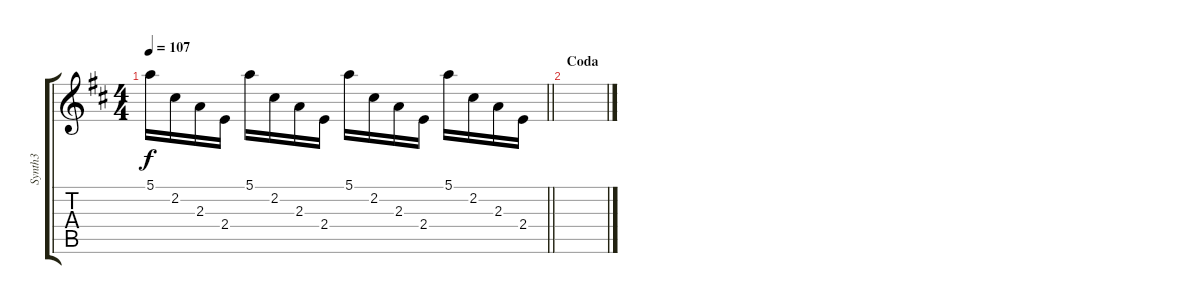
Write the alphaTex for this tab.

\track ("Synth3" "Synth3") {instrument vibraphone}
\staff {score tabs}
\tuning (E5 B4 G4 D4 A3 E3) {hide}
\ts (4 4)
\tempo 107
\clef g2
\barLineRight lightlight
\ks d
5.1.16{dy f} 2.2.16 2.3.16 2.4.16 5.1.16 2.2.16 2.3.16 2.4.16 5.1.16 2.2.16 2.3.16 2.4.16 5.1.16 2.2.16 2.3.16 2.4.16 |
\section ("" "Coda")
